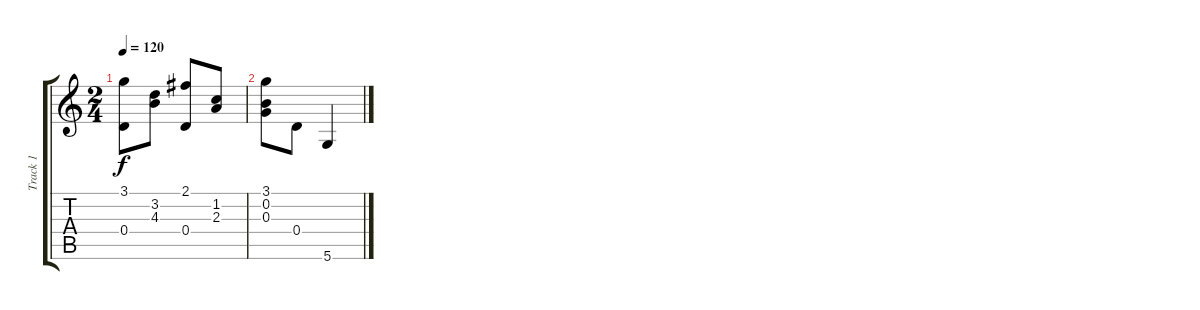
\track ("Track 1" "Track 1") {instrument acousticguitarnylon}
\staff {score tabs}
\tuning (E4 B3 G3 D3 A2 D2) {hide}
\ts (2 4)
\tempo 120
\clef g2
\ks c
(3.1 0.4).8{dy f} (3.2 4.3).8 (2.1 0.4).8 (1.2 2.3).8 |
(3.1 0.2 0.3).8 0.4.8 5.6.4
